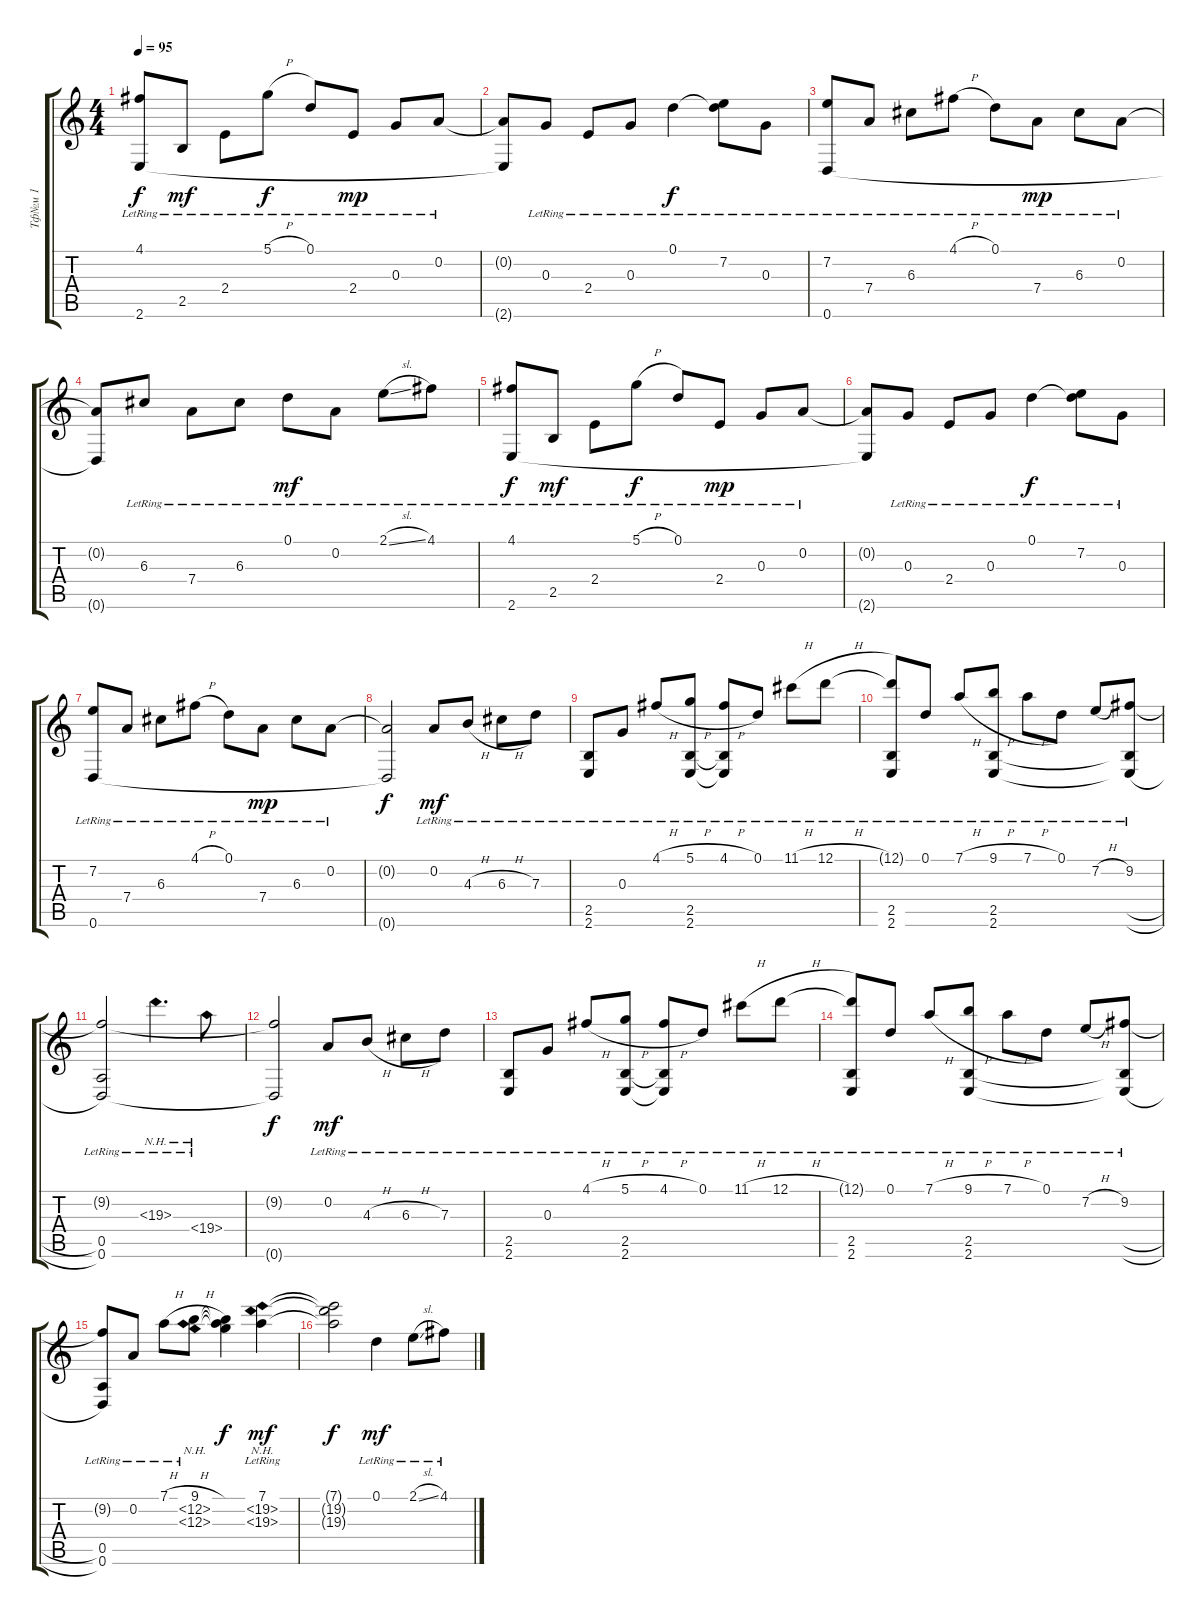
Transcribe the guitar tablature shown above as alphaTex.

\track ("Тф№м 1" "Тф№м 1") {instrument acousticguitarsteel}
\staff {score tabs}
\tuning (D4 A3 G3 D3 A2 D2) {hide}
\ts (4 4)
\tempo 95
\clef g2
\ks c
(4.1{lr} 2.6{lr}).8{dy f} 2.5{lr}.8{dy mf} 2.4{lr}.8 5.1{h lr}.8{dy f} 0.1{lr}.8 2.4{lr}.8{dy mp} 0.3{lr}.8 0.2{lr}.8 |
(0.2{t} 2.6{t}).8 0.3{lr}.8 2.4{lr}.8 0.3{lr}.8 0.1{lr}.4{dy f} (0.1{t} 7.2{lr}).8 0.3{lr}.8 |
(7.2{lr} 0.6{lr}).8 7.4{lr}.8 6.3{lr}.8 4.1{h lr}.8 0.1{lr}.8 7.4{lr}.8{dy mp} 6.3{lr}.8 0.2{lr}.8 |
(0.2{t} 0.6{t}).8 6.3{lr}.8 7.4{lr}.8 6.3{lr}.8 0.1{lr}.8{dy mf} 0.2{lr}.8 2.1{sl lr}.8 4.1{lr}.8 |
(4.1{lr} 2.6{lr}).8{dy f} 2.5{lr}.8{dy mf} 2.4{lr}.8 5.1{h lr}.8{dy f} 0.1{lr}.8 2.4{lr}.8{dy mp} 0.3{lr}.8 0.2{lr}.8 |
(0.2{t} 2.6{t}).8 0.3{lr}.8 2.4{lr}.8 0.3{lr}.8 0.1{lr}.4{dy f} (0.1{t} 7.2{lr}).8 0.3{lr}.8 |
(7.2{lr} 0.6{lr}).8 7.4{lr}.8 6.3{lr}.8 4.1{h lr}.8 0.1{lr}.8 7.4{lr}.8{dy mp} 6.3{lr}.8 0.2{lr}.8 |
(0.2{t} 0.6{t}).2{dy f} 0.2{lr}.8{dy mf} 4.3{h lr}.8 6.3{h lr}.8 7.3{lr}.8 |
(2.5{lr} 2.6{lr}).8 0.3{lr}.8 4.1{h lr}.8 (5.1{h lr} 2.5{lr} 2.6{lr}).8 (4.1{h lr} 2.5{t} 2.6{t}).8 0.1{lr}.8 11.1{h lr}.8 12.1{h lr}.8 |
(12.1{t} 2.5{lr} 2.6{lr}).8 0.1{lr}.8 7.1{h lr}.8 (9.1{h lr} 2.5{lr} 2.6{lr}).8 7.1{h lr}.8 0.1{lr}.8 7.2{h lr}.8 (9.2{lr} 2.5{h t} 2.6{h t}).8 |
(9.2{t} 0.5{lr} 0.6{lr}).2 19.3{nh lr}.4{d} 19.4{nh lr}.8 |
(9.2{t} 0.6{t}).2{dy f} 0.2{lr}.8{dy mf} 4.3{h lr}.8 6.3{h lr}.8 7.3{lr}.8 |
(2.5{lr} 2.6{lr}).8 0.3{lr}.8 4.1{h lr}.8 (5.1{h lr} 2.5{lr} 2.6{lr}).8 (4.1{h lr} 2.5{t} 2.6{t}).8 0.1{lr}.8 11.1{h lr}.8 12.1{h lr}.8 |
(12.1{t} 2.5{lr} 2.6{lr}).8 0.1{lr}.8 7.1{h lr}.8 (9.1{h lr} 2.5{lr} 2.6{lr}).8 7.1{h lr}.8 0.1{lr}.8 7.2{h lr}.8 (9.2{lr} 2.5{h t} 2.6{h t}).8 |
(9.2{t} 0.5{lr} 0.6{lr}).8 0.2{lr}.8 7.1{h lr}.8 (9.1{h lr} 12.2{nh lr} 12.3{nh lr}).8 (9.1{t} 12.2{t} 12.3{t}).4{dy f} (7.1{lr} 19.2{nh lr} 19.3{nh lr}).4{dy mf} |
(7.1{t} 19.2{t} 19.3{t}).2{dy f} 0.1{lr}.4{dy mf} 2.1{sl lr}.8 4.1{lr}.8
